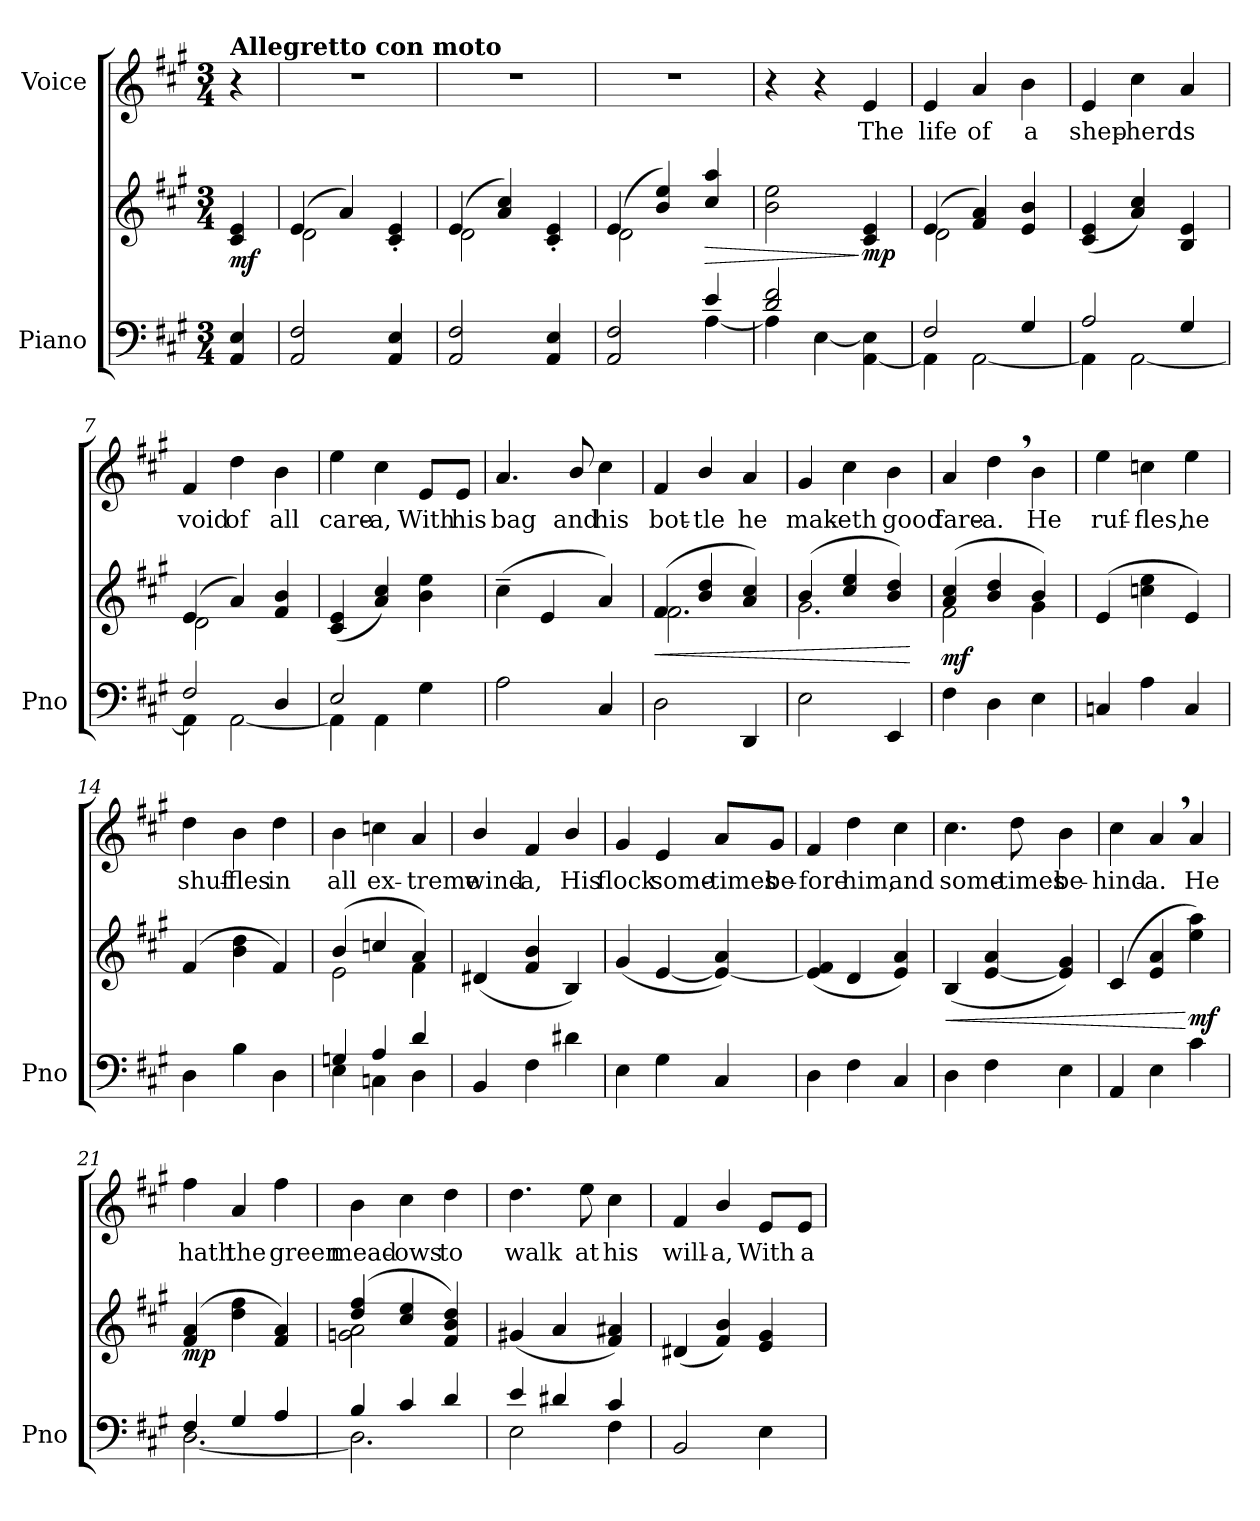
**kern	**kern	**dynam	**kern	**text
*part2	*part2	*part2	*part1	*part1
*staff3	*staff2	*staff2/3	*staff1	*staff1
*I"Piano	*	*	*I"Voice	*
*I'Pno	*	*	*	*
*clefF4	*clefG2	*	*clefG2	*
*k[f#c#g#]	*k[f#c#g#]	*	*k[f#c#g#]	*
*M3/4	*M3/4	*	*M3/4	*
=	=	=	=	=
!	!	!	!LO:TX:a:B:t=Allegretto con moto	!
!	!	!LO:DY:b	!	!
4AA/ 4E/	4c#/ 4e/	mf	4r	.
=1	=1	=1	=1	=1
*	*^	*	*	*
2AA/ 2F#/	(4e/	2d\	.	2.r	.
.	4a/)	.	.	.	.
4AA/ 4E/	4c#/'> 4e/'>	4ryy	.	.	.
=2	=2	=2	=2	=2	=2
2AA/ 2F#/	(4e/	2d\	.	2.r	.
.	4a/ 4cc#/)	.	.	.	.
4AA/ 4E/	4c#/'> 4e/'>	4ryy	.	.	.
=3	=3	=3	=3	=3	=3
*^	*	*	*	*	*
2AA/ 2F#/	2ryy	(4e/	2d\	.	2.r	.
.	.	4b/ 4ee/)	.	.	.	.
!	!	!	!	!LO:HP:b	!	!
4e/	[4A\	4cc#/ 4aa/	4ryy	>	.	.
*	*	*v	*v	*	*	*
=4	=4	=4	=4	=4	=4
2d/ 2f#/	4A\]	2b\ 2ee\	.	4r	.
.	[4E\	.	.	4r	.
!	!	!	!LO:DY:n=1:b	!	!LO:LY:b
[<4AA\ 4E\]	4ryy	4c#/ 4e/	] mp	4e/	The
!!LO:LB:g=z
=5	=5	=5	=5	=5	=5
*	*	*^	*	*	*
!	!	!	!	!	!	!LO:LY:b
2F#/	4AA\]	(4e/	2d\	.	4e/	life
!	!	!	!	!	!	!LO:LY:b
.	[2AA\	4f#/ 4a/)	.	.	4a/	of
!	!	!	!	!	!	!LO:LY:b
4G#/	.	4e/ 4b/	4ryy	.	4b\	a
=6	=6	=6	=6	=6	=6	=6
!	!	!	!	!	!	!LO:LY:b
*	*	*v	*v	*	*	*
2A/	4AA\]	(>4c#/ 4e/	.	4e/	shep-
!	!	!	!	!	!LO:LY:b
.	[2AA\	4a/ 4cc#/)	.	4cc#\	-herd
!	!	!	!	!	!LO:LY:b
4G#/	.	4B/ 4e/	.	4a/	is
=7	=7	=7	=7	=7	=7
*	*	*^	*	*	*
!	!	!	!	!	!	!LO:LY:b
2F#/	4AA\]	(4e/	2d\	.	4f#/	void
!	!	!	!	!	!	!LO:LY:b
.	[2AA\	4a/)	.	.	4dd\	of
!	!	!	!	!	!	!LO:LY:b
4D/	.	4f#/ 4b/	4ryy	.	4b\	all
=8	=8	=8	=8	=8	=8	=8
!	!	!	!	!	!	!LO:LY:b
*	*	*v	*v	*	*	*
2E/	4AA\]	(>4c#/ 4e/	.	4ee\	care-
!	!	!	!	!	!LO:LY:b
.	4AA\	4a/ 4cc#/)	.	4cc#\	-a,
!	!	!	!	!	!LO:LY:b
4G#\	4ryy	4b\ 4ee\	.	8e/L	With
!	!	!	!	!	!LO:LY:b
.	.	.	.	8e/J	his
*v	*v	*	*	*	*
=9	=9	=9	=9	=9
!	!	!	!	!LO:LY:b
2A\	(4cc#~\	.	4.a/	bag
.	4e/	.	.	.
!	!	!	!	!LO:LY:b
.	.	.	8b/	and
!	!	!	!	!LO:LY:b
4C#/	4a/)	.	4cc#\	his
!!LO:LB:g=z
=10	=10	=10	=10	=10
!	!	!LO:HP:b	!	!LO:LY:b
*	*^	*	*	*
2D\	(4f#/	2.f#\	<	4f#/	bot-
!	!	!	!	!	!LO:LY:b
.	4b/ 4dd/	.	.	4b/	-tle
!	!	!	!	!	!LO:LY:b
4DD/	4a/ 4cc#/)	.	.	4a/	he
=11	=11	=11	=11	=11	=11
!	!	!	!	!	!LO:LY:b
2E\	(4b/	2.g#\	.	4g#/	mak-
!	!	!	!	!	!LO:LY:b
.	4cc#/ 4ee/	.	.	4cc#\	-eth
!	!	!	!	!	!LO:LY:b
4EE/	4b/ 4dd/)	.	.	4b\	good
*	*v	*v	*	*	*
.	.	[	.	.
=12	=12	=12	=12	=12
*	*^	*	*	*
!	!	!	!LO:DY:b	!	!LO:LY:b
4F#\	(4a/ 4cc#/	2f#\	mf	4a/	fare-
!	!	!	!	!	!LO:LY:b
4D\	4b/ 4dd/	.	.	4dd,\	-a.
!	!	!	!	!	!LO:LY:b
4E\	4b/)	4g#\	.	4b\	He
=13	=13	=13	=13	=13	=13
!	!	!	!LO:DY:b	!	!LO:LY:b
!	!	!	!LO:DY:n=1:b	!	!
*	*v	*v	*	*	*
4Cn/	(4e/	p other-dynamics	4ee\	ruf-
!	!	!	!	!LO:LY:b
4A\	4ccn\ 4ee\	.	4ccn\	-fles,
!	!	!	!	!LO:LY:b
4C/	4e/)	.	4ee\	he
=14	=14	=14	=14	=14
!	!	!	!	!LO:LY:b
4D\	(4f#/	.	4dd\	shuf-
!	!	!	!	!LO:LY:b
4B\	4b\ 4dd\	.	4b\	-fles
!	!	!	!	!LO:LY:b
4D\	4f#/)	.	4dd\	in
!!LO:PB:g=z
=15	=15	=15	=15	=15
*^	*^	*	*	*
!	!	!	!	!	!	!LO:LY:b
4Gn/	4E\	(4b/	2e\	.	4b\	all
!	!	!	!	!	!	!LO:LY:b
4A/	4Cn\	4ccn/	.	.	4ccn\	ex-
!	!	!	!	!	!	!LO:LY:b
4d/	4D\	4a/)	4f#\	.	4a/	-treme
=16	=16	=16	=16	=16	=16	=16
!	!	!	!	!	!	!LO:LY:b
*v	*v	*	*	*	*	*
*	*v	*v	*	*	*
4BB/	(>4d#X/	.	4b/	wind-
!	!	!	!	!LO:LY:b
4F#\	4f#/ 4b/	.	4f#/	-a,
!	!	!	!	!LO:LY:b
4d#X\	4B/)	.	4b/	His
=17	=17	=17	=17	=17
!	!	!	!	!LO:LY:b
4E\	(>4g#/	.	4g#/	flock
!	!	!	!	!LO:LY:b
4G#\	[4e/	.	4e/	some-
!	!	!	!	!LO:LY:b
4C#/	4e/_ 4a/)	.	8a/L	-times
!	!	!	!	!LO:LY:b
.	.	.	8g#/J	be-
=18	=18	=18	=18	=18
!	!	!	!	!LO:LY:b
4D\	(>4e/] 4f#/	.	4f#/	-fore
!	!	!	!	!LO:LY:b
4F#\	4d/	.	4dd\	him,
!	!	!	!	!LO:LY:b
4C#/	4e/ 4a/)	.	4cc#\	and
=19	=19	=19	=19	=19
!	!	!LO:HP:b	!	!LO:LY:b
4D\	(>4B/	<	4.cc#\	some-
4F#\	[4e/ 4a/	.	.	.
!	!	!	!	!LO:LY:b
.	.	.	8dd\	-times
!	!	!	!	!LO:LY:b
4E\	4e/] 4g#/)	.	4b\	be-
!!LO:LB:g=z
=20	=20	=20	=20	=20
!	!	!	!	!LO:LY:b
4AA/	(4c#/	.	4cc#\	-hind-
!	!	!	!	!LO:LY:b
4E\	4e/ 4a/	.	4a,/	-a.
!	!	!LO:DY:n=1:b	!	!LO:LY:b
4c#\	4ee\ 4aa\)	[ mf	4a/	He
=21	=21	=21	=21	=21
*^	*	*	*	*
!	!	!	!LO:DY:b	!	!LO:LY:b
4F#/	[2.D\	(4f#/ 4a/	mp	4ff#\	hath
!	!	!	!	!	!LO:LY:b
4G#i/	.	4dd\ 4ff#\	.	4a/	the
!	!	!	!	!	!LO:LY:b
4A/	.	4f#/ 4a/)	.	4ff#\	green
=22	=22	=22	=22	=22	=22
*	*	*^	*	*	*
!	!	!	!	!	!	!LO:LY:b
4B/	2.D\]	(4dd/ 4ff#/	2gn\ 2a\	.	4b\	mead-
!	!	!	!	!	!	!LO:LY:b
4c#/	.	4cc#/ 4ee/	.	.	4cc#\	-ows
!	!	!	!	!	!	!LO:LY:b
4d/	.	4f#/ 4b/ 4dd/)	4ryy	.	4dd\	to
=23	=23	=23	=23	=23	=23	=23
!	!	!	!	!	!	!LO:LY:b
*	*	*v	*v	*	*	*
4e/	2E\	(4g#X/	.	4.dd\	walk
4d#X/	.	4a/	.	.	.
!	!	!	!	!	!LO:LY:b
.	.	.	.	8ee\	at
!	!	!	!	!	!LO:LY:b
4c#/	4F#\	4f#/ 4a#X/)	.	4cc#\	his
=24	=24	=24	=24	=24	=24
!	!	!	!	!	!LO:LY:b
*v	*v	*	*	*	*
2BB/	(>4d#X/	.	4f#/	will-
!	!	!	!	!LO:LY:b
.	4f#/ 4b/)	.	4b/	-a,
!	!	!	!	!LO:LY:b
4E\	4e/ 4g#/	.	8e/L	With
!	!	!	!	!LO:LY:b
.	.	.	8e/J	a
=	=	=	=	=
*-	*-	*-	*-	*-
